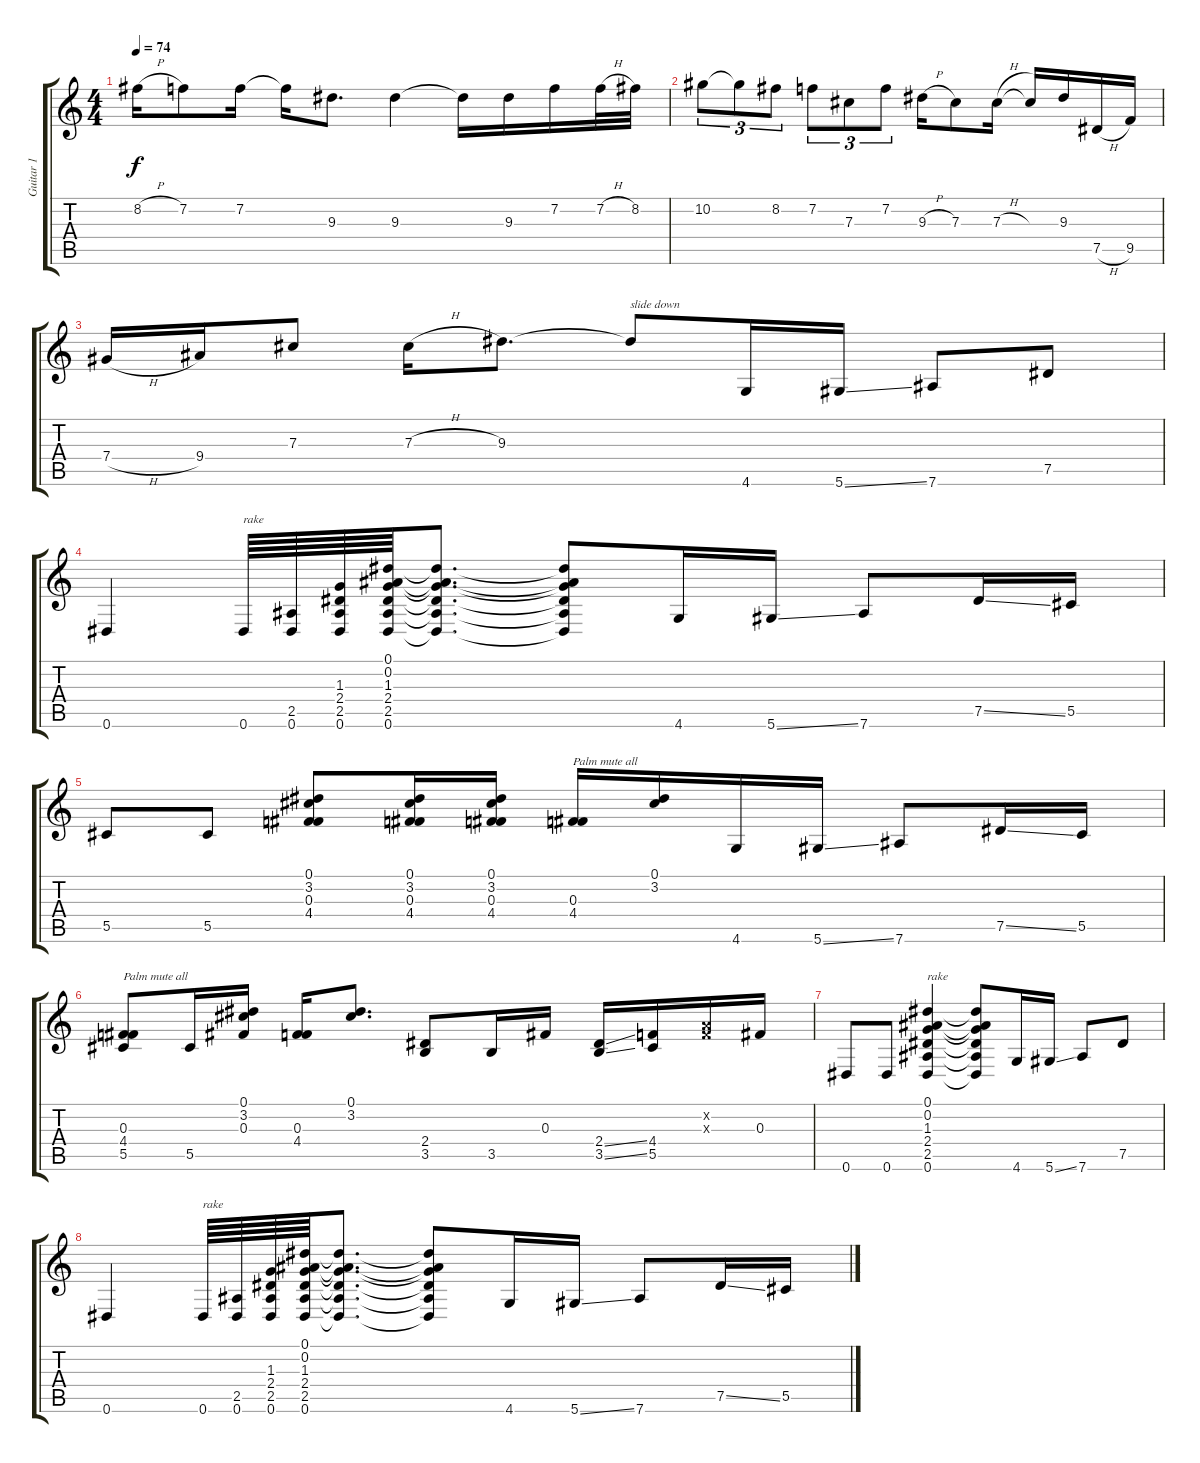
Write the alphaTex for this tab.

\track ("Guitar 1" "Guitar 1") {instrument acousticguitarsteel}
\staff {score tabs}
\tuning (Eb4 Bb3 Gb3 Db3 Ab2 Eb2) {hide}
\ts (4 4)
\tempo 74
\clef g2
\ks c
8.2{h}.16{dy f} 7.2.8 7.2.16 7.2{t}.16 9.3.8{d} 9.3.4 9.3{t}.16 9.3.16 7.2.16 7.2{h}.32 8.2.32 |
10.2.8{tu (3 2)} 10.2{t}.8{tu (3 2)} 8.2.8{tu (3 2)} 7.2.8{tu (3 2)} 7.3.8{tu (3 2)} 7.2.8{tu (3 2)} 9.3{h}.16 7.3.8 7.3{h}.16 7.3{t}.16 9.3.16 7.5{h}.16 9.5.16 |
7.4{h}.16 9.4.16 7.3.8 7.3{h}.16 9.3.8{d} 9.3{t}.8{txt "slide down"} 4.6.16 5.6{ss}.16 7.6.8 7.5.8 |
0.6.4 0.6.64{txt "rake"} (2.5 0.6).64 (1.3 2.4 2.5 0.6).64 (0.1 0.2 1.3 2.4 2.5 0.6).64 (0.1{t} 0.2{t} 1.3{t} 2.4{t} 2.5{t} 0.6{t}).8{d} (0.1{t} 0.2{t} 1.3{t} 2.4{t} 2.5{t} 0.6{t}).8 4.6.16 5.6{ss}.16 7.6.8 7.5{ss}.16 5.5.16 |
5.5.8 5.5.8 (0.1 3.2 0.3 4.4).8 (0.1 3.2 0.3 4.4).16 (0.1 3.2 0.3 4.4).16 (0.3 4.4).16{txt "Palm mute all"} (0.1 3.2).16 4.6.16 5.6{ss}.16 7.6.8 7.5{ss}.16 5.5.16 |
(0.3 4.4 5.5).8{txt "Palm mute all"} 5.5.16 (0.1 3.2 0.3).16 (0.3 4.4).16 (0.1 3.2).8{d} (2.4 3.5).8 3.5.16 0.3.16 (2.4{ss} 3.5{ss}).16 (4.4 5.5).16 (-1.2{x} -1.3{x}).16 0.3.16 |
0.6.8 0.6.8 (0.1 0.2 1.3 2.4 2.5 0.6).4{txt "rake"} (0.1{t} 0.2{t} 1.3{t} 2.4{t} 2.5{t} 0.6{t}).8 4.6.16 5.6{ss}.16 7.6.8 7.5.8 |
0.6.4 0.6.64{txt "rake"} (2.5 0.6).64 (1.3 2.4 2.5 0.6).64 (0.1 0.2 1.3 2.4 2.5 0.6).64 (0.1{t} 0.2{t} 1.3{t} 2.4{t} 2.5{t} 0.6{t}).8{d} (0.1{t} 0.2{t} 1.3{t} 2.4{t} 2.5{t} 0.6{t}).8 4.6.16 5.6{ss}.16 7.6.8 7.5{ss}.16 5.5.16
